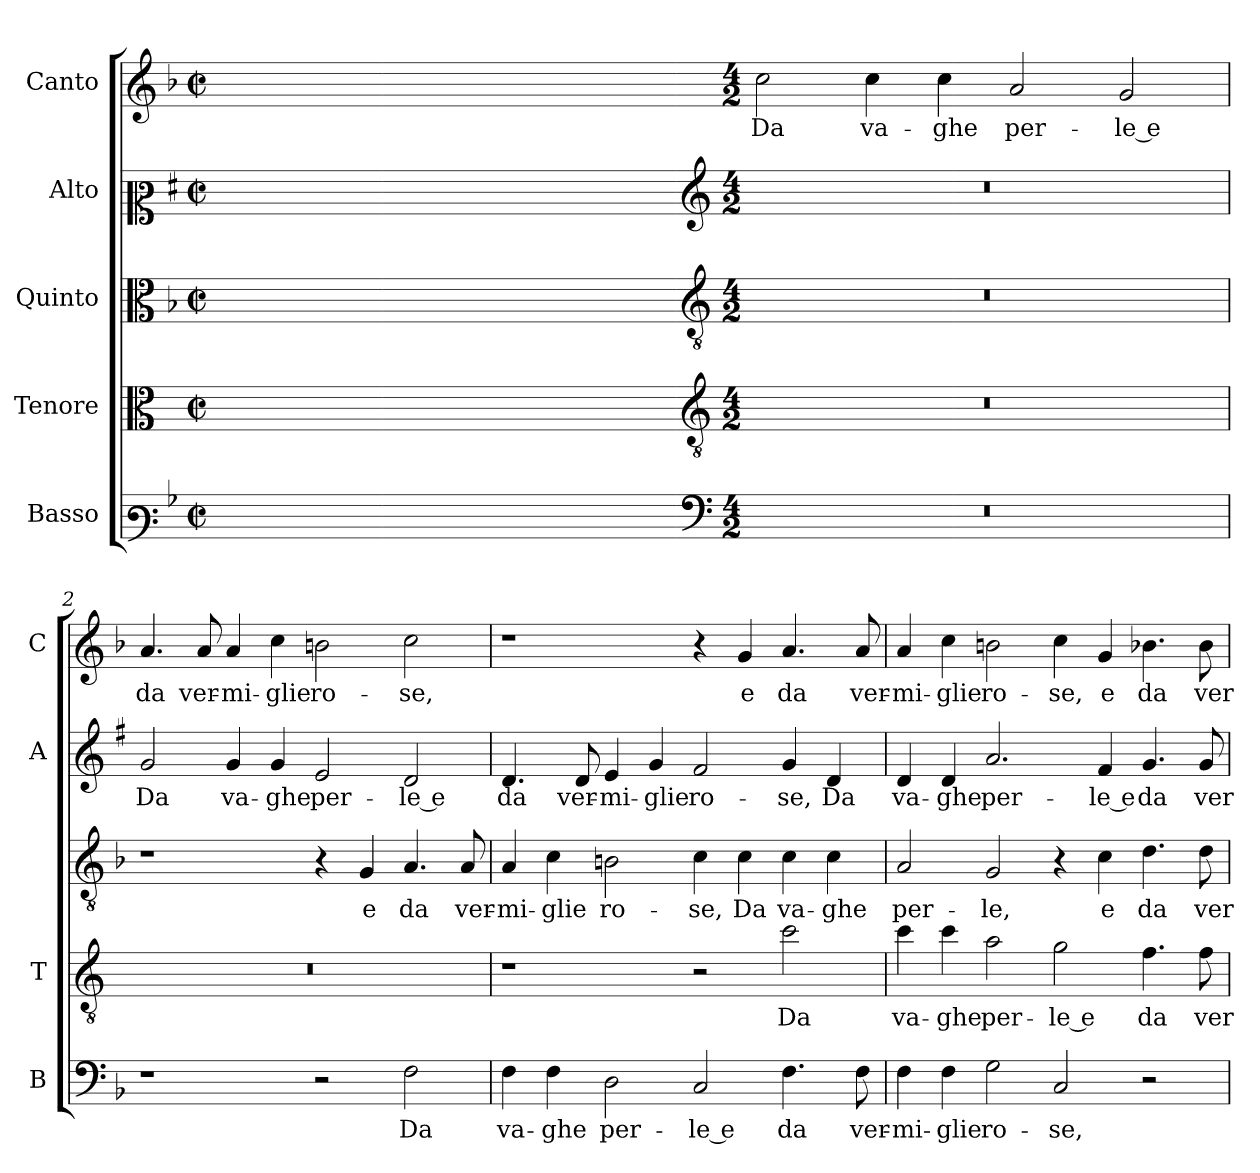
**kern	**text	**kern	**text	**kern	**text	**kern	**text	**kern	**text
*part5	*part5	*part4	*part4	*part3	*part3	*part2	*part2	*part1	*part1
*staff5	*staff5	*staff4	*staff4	*staff3	*staff3	*staff2	*staff2	*staff1	*staff1
*I"Basso	*	*I"Tenore	*	*I"Quinto	*	*I"Alto	*	*I"Canto	*
*I'B	*	*I'T	*	*	*	*I'A	*	*I'C	*
*clefF3	*	*clefC3	*	*clefC3	*	*clefC2	*	*clefG2	*
*	*	*ITrd4c7	*	*	*	*ITrd1c2	*	*	*
*k[b-]	*	*k[b-]	*	*k[b-]	*	*k[b-]	*	*k[b-]	*
*F:	*	*F:	*	*F:	*	*F:	*	*F:	*
*M2/2	*	*M2/2	*	*M2/2	*	*M2/2	*	*M2/2	*
*met(c|)	*	*met(c|)	*	*met(c|)	*	*met(c|)	*	*met(c|)	*
=	=	=	=	=	=	=	=	=	=
1ryy	.	1ryy	.	1ryy	.	1ryy	.	1ryy	.
=1X-	=1X-	=1X-	=1X-	=1X-	=1X-	=1X-	=1X-	=1X-	=1X-
4ryy	.	4ryy	.	4ryy	.	4ryy	.	4ryy	.
4ryy	.	4ryy	.	4ryy	.	4ryy	.	4ryy	.
4ryy	.	4ryy	.	4ryy	.	4ryy	.	4ryy	.
4ryy	.	4ryy	.	4ryy	.	4ryy	.	4ryy	.
=1-	=1-	=1-	=1-	=1-	=1-	=1-	=1-	=1-	=1-
*clefF4	*	*clefGv2	*	*clefGv2	*	*clefG2	*	*	*
*M4/2	*	*M4/2	*	*M4/2	*	*M4/2	*	*M4/2	*
!	!	!	!	!	!	!	!	!	!LO:LY:b
0r	.	0r	.	0r	.	0r	.	2cc\	Da
!	!	!	!	!	!	!	!	!	!LO:LY:b
.	.	.	.	.	.	.	.	4cc\	va-
!	!	!	!	!	!	!	!	!	!LO:LY:b
.	.	.	.	.	.	.	.	4cc\	-ghe
!	!	!	!	!	!	!	!	!	!LO:LY:b
.	.	.	.	.	.	.	.	2a/	per-
!	!	!	!	!	!	!	!	!	!LO:LY:b
.	.	.	.	.	.	.	.	2g/	-le e
=2	=2	=2	=2	=2	=2	=2	=2	=2	=2
!	!	!	!	!	!	!	!LO:LY:b	!	!LO:LY:b
1r	.	0r	.	1r	.	2f/	Da	4.a/	da
!	!	!	!	!	!	!	!	!	!LO:LY:b
.	.	.	.	.	.	.	.	8a/	ver-
!	!	!	!	!	!	!	!LO:LY:b	!	!LO:LY:b
.	.	.	.	.	.	4f/	va-	4a/	-mi-
!	!	!	!	!	!	!	!LO:LY:b	!	!LO:LY:b
.	.	.	.	.	.	4f/	-ghe	4cc\	-glie
!	!	!	!	!	!	!	!LO:LY:b	!	!LO:LY:b
2r	.	.	.	4r	.	2d/	per-	2bn\	ro-
!	!	!	!	!	!LO:LY:b	!	!	!	!
.	.	.	.	4G/	e	.	.	.	.
!	!LO:LY:b	!	!	!	!LO:LY:b	!	!LO:LY:b	!	!LO:LY:b
2F\	Da	.	.	4.A/	da	2c/	-le e	2cc\	-se,
!	!	!	!	!	!LO:LY:b	!	!	!	!
.	.	.	.	8A/	ver-	.	.	.	.
=3	=3	=3	=3	=3	=3	=3	=3	=3	=3
!	!LO:LY:b	!	!	!	!LO:LY:b	!	!LO:LY:b	!	!
4F\	va-	1r	.	4A/	-mi-	4.c/	da	1r	.
!	!LO:LY:b	!	!	!	!LO:LY:b	!	!	!	!
4F\	-ghe	.	.	4c\	-glie	.	.	.	.
!	!	!	!	!	!	!	!LO:LY:b	!	!
.	.	.	.	.	.	8c/	ver-	.	.
!	!LO:LY:b	!	!	!	!LO:LY:b	!	!LO:LY:b	!	!
2D\	per-	.	.	2Bn\	ro-	4d/	-mi-	.	.
!	!	!	!	!	!	!	!LO:LY:b	!	!
.	.	.	.	.	.	4f/	-glie	.	.
!	!LO:LY:b	!	!	!	!LO:LY:b	!	!LO:LY:b	!	!
2C/	-le e	2r	.	4c\	-se,	2e/	ro-	4r	.
!	!	!	!	!	!LO:LY:b	!	!	!	!LO:LY:b
.	.	.	.	4c\	Da	.	.	4g/	e
!	!LO:LY:b	!	!LO:LY:b	!	!LO:LY:b	!	!LO:LY:b	!	!LO:LY:b
4.F\	da	2f\	Da	4c\	va-	4f/	-se,	4.a/	da
!	!	!	!	!	!LO:LY:b	!	!LO:LY:b	!	!
.	.	.	.	4c\	-ghe	4c/	Da	.	.
!	!LO:LY:b	!	!	!	!	!	!	!	!LO:LY:b
8F\	ver-	.	.	.	.	.	.	8a/	ver-
!!LO:LB:g=z
=4	=4	=4	=4	=4	=4	=4	=4	=4	=4
!	!LO:LY:b	!	!LO:LY:b	!	!LO:LY:b	!	!LO:LY:b	!	!LO:LY:b
4F\	-mi-	4f\	va-	2A/	per-	4c/	va-	4a/	-mi-
!	!LO:LY:b	!	!LO:LY:b	!	!	!	!LO:LY:b	!	!LO:LY:b
4F\	-glie	4f\	-ghe	.	.	4c/	-ghe	4cc\	-glie
!	!LO:LY:b	!	!LO:LY:b	!	!LO:LY:b	!	!LO:LY:b	!	!LO:LY:b
2G\	ro-	2d\	per-	2G/	-le,	2.g/	per-	2bn\	ro-
!	!LO:LY:b	!	!LO:LY:b	!	!	!	!	!	!LO:LY:b
2C/	-se,	2c\	-le e	4r	.	.	.	4cc\	-se,
!	!	!	!	!	!LO:LY:b	!	!LO:LY:b	!	!LO:LY:b
.	.	.	.	4c\	e	4e/	-le e	4g/	e
!	!	!	!LO:LY:b	!	!LO:LY:b	!	!LO:LY:b	!	!LO:LY:b
2r	.	4.B-\	da	4.d\	da	4.f/	da	4.b-X\	da
!	!	!	!LO:LY:b	!	!LO:LY:b	!	!LO:LY:b	!	!LO:LY:b
.	.	8B-\	ver-	8d\	ver-	8f/	ver-	8b-\	ver-
=	=	=	=	=	=	=	=	=	=
*-	*-	*-	*-	*-	*-	*-	*-	*-	*-
